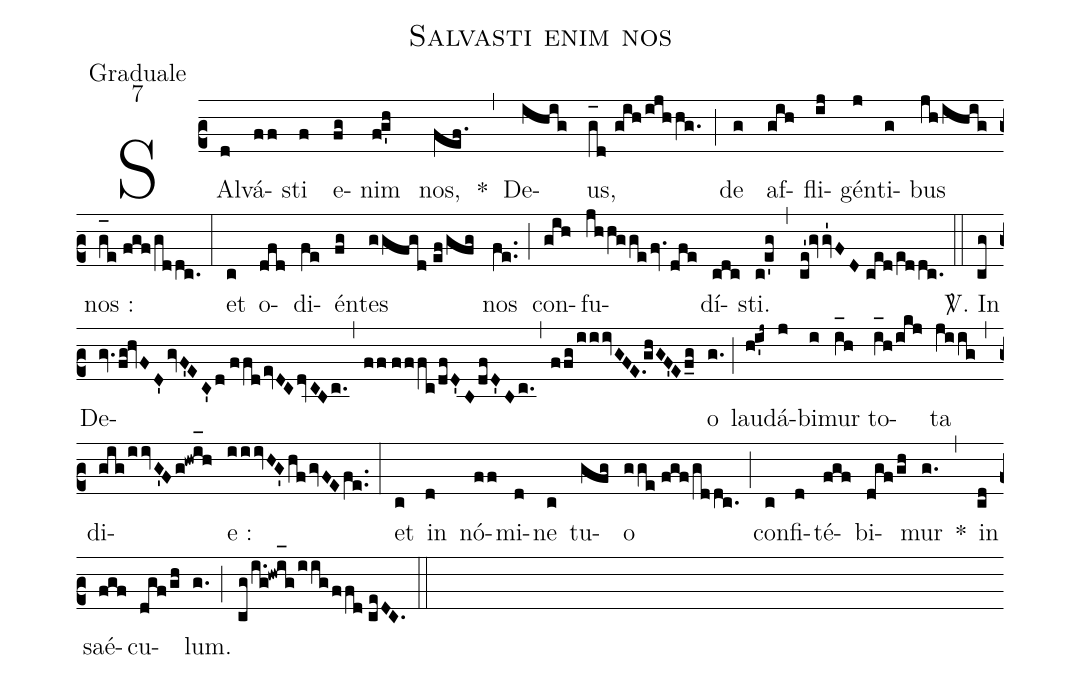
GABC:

name:Salvasti enim nos;
office-part:Graduale;
mode:7;
%%
(c2) SAl(d)vá(ff)sti(f) e(fg)nim(fg'h) nos,(fef.) *(,) De(ihig)us,(g_[oh:h]d//gih/ijhhg.) (;) de(g) af(gih)fli(ij)gén(j)ti(g)bus(jh/ihig) nos :(g_[oh:h]e//fgf/gddc.) (:) et(c) o(dfd)di(fe)én(fg)tes(ggfgd//ef/gfg) nos(fe..) (;) con(gih)fu(jhhggefv.dfe)dí(cdc)sti.(c!e'g) (,) (ce'!gvgv'1FD//ced/e[ll:1]ddc.) (::) <sp>V/</sp>. In(cg) De(gv.fg!hvFD'gvF'EC'd//ffdevDCdv[ll:1]/CBc.)(,)(ff//fffc/dfD'[ull:0]BdfD'Bc.)(,)(ffg/iiivGFE./[-0.5]ghGF'Ef_g)o(g.) (;) lau(hi'j~)dá(j)bi(i)mur(i_[oh:h]h) to(i_[oh:h]h/ikj)ta(jiig) (,) di(gig/iivG'Fg!hwi_[oh:h]h)e :(iiivHG'hfgvFEfe..) (:) et(c) in(d) nó(ff)mi(d)ne(c) tu(gfg)o(gge//fgf/gddc.) (;) con(c)fi(d)té(fgf)bi(dgf/gh)mur(g.) *(,) in(cd) saé(fgf)cu(dgf/gh)lum.(g.) (;) (cg/i.g!hwi_[oh:h]g/iigffd//ceDC.) (::)
